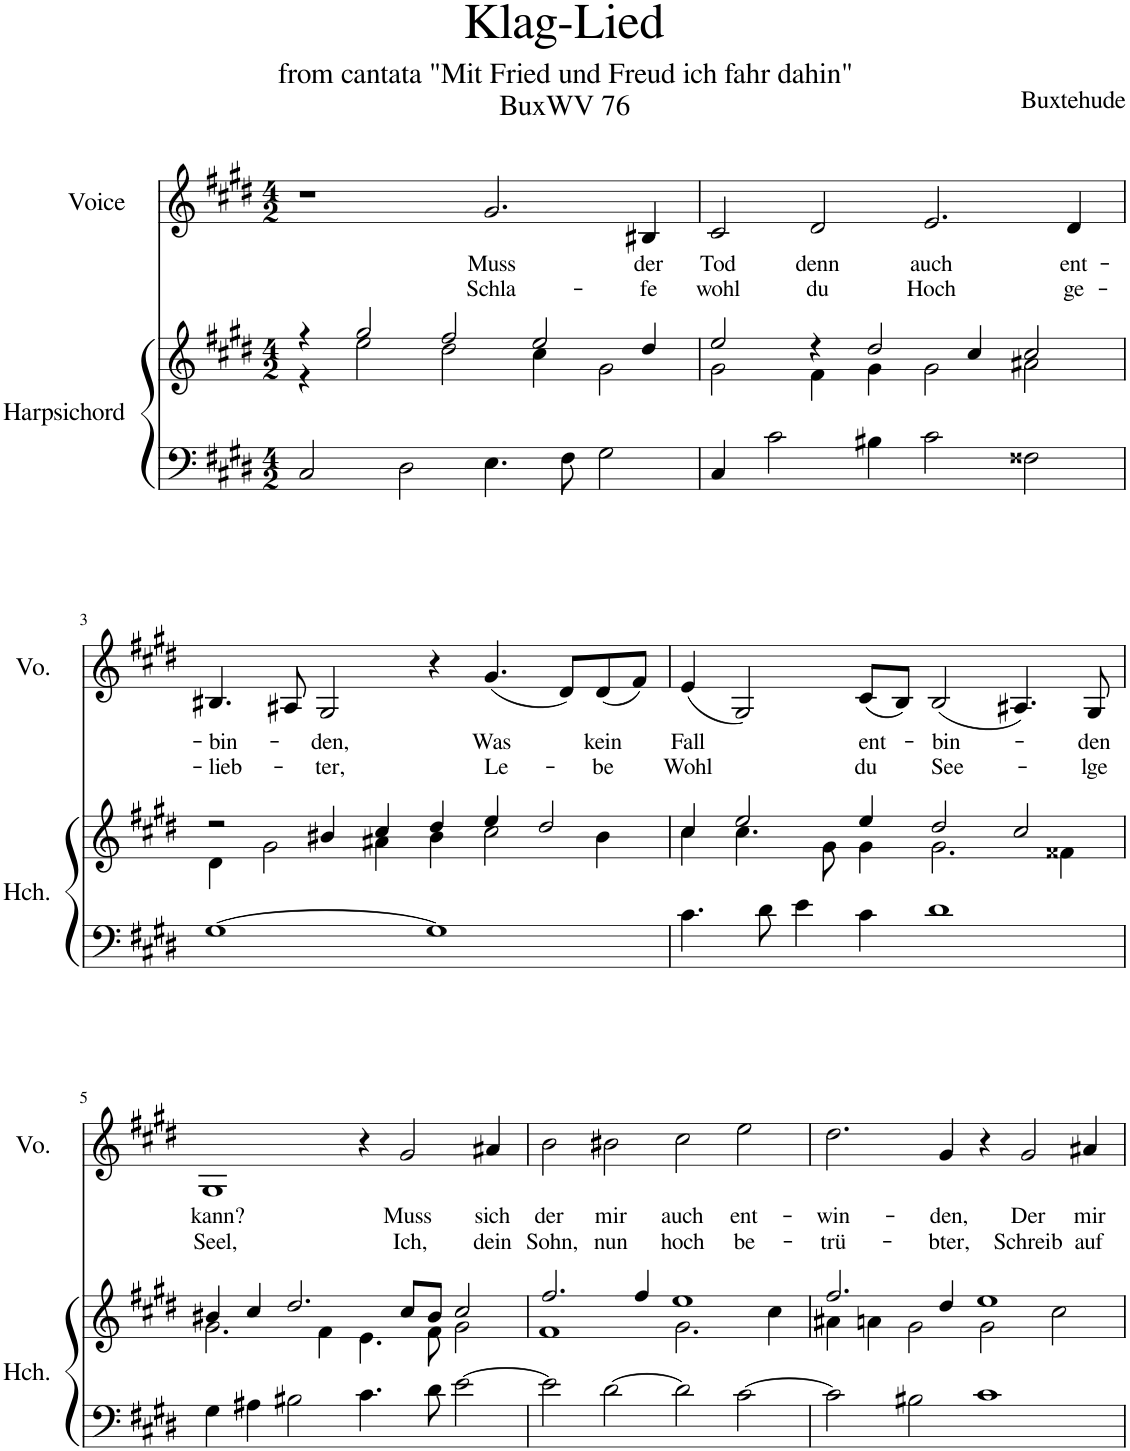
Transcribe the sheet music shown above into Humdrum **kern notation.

**kern	**kern	**kern	**text	**text
*part2	*part2	*part1	*part1	*part1
*staff3	*staff2	*staff1	*staff1	*staff1
*I"Harpsichord	*	*I"Voice	*	*
*I'Hch.	*	*I'Vo.	*	*
*clefF4	*clefG2	*clefG2	*	*
*k[f#c#g#d#]	*k[f#c#g#d#]	*k[f#c#g#d#]	*	*
*M4/2	*M4/2	*M4/2	*	*
=1	=1	=1	=1	=1
*	*^	*	*	*
2C#/	4r	4r	1r	.	.
.	2gg#/	2ee\	.	.	.
2D#\	.	.	.	.	.
.	2ff#/	2dd#\	.	.	.
!	!	!	!	!LO:LY:b	!LO:LY:b
4.E\	.	.	2.g#/	Muss	Schla-
.	2ee/	4cc#\	.	.	.
8F#\	.	.	.	.	.
2G#\	.	2g#\	.	.	.
!	!	!	!	!LO:LY:b	!LO:LY:b
.	4dd#/	.	4B#X/	der	-fe
=2	=2	=2	=2	=2	=2
!	!	!	!	!LO:LY:b	!LO:LY:b
4C#/	2ee/	2g#\	2c#/	Tod	wohl
2c#\	.	.	.	.	.
!	!	!	!	!LO:LY:b	!LO:LY:b
.	4r	4f#\	2d#/	denn	du
4B#X\	2dd#/	4g#\	.	.	.
!	!	!	!	!LO:LY:b	!LO:LY:b
2c#\	.	2g#\	2.e/	auch	Hoch
.	4cc#/	.	.	.	.
2F##X\	2cc#/	2a#X\	.	.	.
!	!	!	!	!LO:LY:b	!LO:LY:b
.	.	.	4d#/	ent-	ge-
!!LO:LB:g=z
=3	=3	=3	=3	=3	=3
!	!	!	!	!LO:LY:b	!LO:LY:b
[1G#	2r	4d#\	4.B#X/	-bin-	-lieb-
.	.	2g#\	.	.	.
.	.	.	8A#X/	.	.
!	!	!	!	!LO:LY:b	!LO:LY:b
.	4b#X/	.	2G#/	-den,	-ter,
.	4cc#/	4a#X\	.	.	.
1G#]	4dd#/	4b#\	4r	.	.
!	!	!	!	!LO:LY:b	!LO:LY:b
.	4ee/	2cc#\	(4.g#/	Was	Le-
.	2dd#/	.	.	.	.
.	.	.	8d#/L)	.	.
!	!	!	!	!LO:LY:b	!LO:LY:b
.	.	4b#\	(8d#/	kein	-be
.	.	.	8f#/J)	.	.
=4	=4	=4	=4	=4	=4
!	!	!	!	!LO:LY:b	!LO:LY:b
4.c#\	4cc#/	4cc#\	(4e/	Fall	Wohl
.	2ee/	4.cc#\	2G#/)	.	.
8d#\	.	.	.	.	.
4e\	.	.	.	.	.
.	.	8g#\	.	.	.
!	!	!	!	!LO:LY:b	!LO:LY:b
4c#\	4ee/	4g#\	(8c#/L	ent-	du
.	.	.	8B/J)	.	.
!	!	!	!	!LO:LY:b	!LO:LY:b
1d#	2dd#/	2.g#\	(2B/	-bin-	See-
.	2cc#/	.	4.A#X/)	.	.
.	.	4f##X\	.	.	.
!	!	!	!	!LO:LY:b	!LO:LY:b
.	.	.	8G#/	-den	-lge
!!LO:LB:g=z
=5	=5	=5	=5	=5	=5
!	!	!	!	!LO:LY:b	!LO:LY:b
4G#\	4b#X/	2.g#\	1G#	kann?	Seel,
4A#X\	4cc#/	.	.	.	.
2B#X\	2.dd#/	.	.	.	.
.	.	4f#\	.	.	.
4.c#\	.	4.e\	4r	.	.
!	!	!	!	!LO:LY:b	!LO:LY:b
.	8cc#/L	.	2g#/	Muss	Ich,
8d#\	8b#/J	8f#\	.	.	.
[2e\	2cc#/	2g#\	.	.	.
!	!	!	!	!LO:LY:b	!LO:LY:b
.	.	.	4a#X/	sich	dein
=6	=6	=6	=6	=6	=6
!	!	!	!	!LO:LY:b	!LO:LY:b
2e\]	2.ff#/	1f#	2b\	der	Sohn,
!	!	!	!	!LO:LY:b	!LO:LY:b
[2d#\	.	.	2b#X\	mir	nun
.	4ff#/	.	.	.	.
!	!	!	!	!LO:LY:b	!LO:LY:b
2d#\]	1ee	2.g#\	2cc#\	auch	hoch
!	!	!	!	!LO:LY:b	!LO:LY:b
[2c#\	.	.	2ee\	ent-	be-
.	.	4cc#\	.	.	.
=7	=7	=7	=7	=7	=7
!	!	!	!	!LO:LY:b	!LO:LY:b
2c#\]	2.ff#/	4a#X\	2.dd#\	-win-	-trü-
.	.	4an\	.	.	.
2B#X\	.	2g#\	.	.	.
!	!	!	!	!LO:LY:b	!LO:LY:b
.	4dd#/	.	4g#/	-den,	-bter,
1c#	1ee	2g#\	4r	.	.
!	!	!	!	!LO:LY:b	!LO:LY:b
.	.	.	2g#/	Der	Schreib
.	.	2cc#\	.	.	.
!	!	!	!	!LO:LY:b	!LO:LY:b
.	.	.	4a#X/	mir	auf
*	*v	*v	*	*	*
=	=	=	=	=
*-	*-	*-	*-	*-
